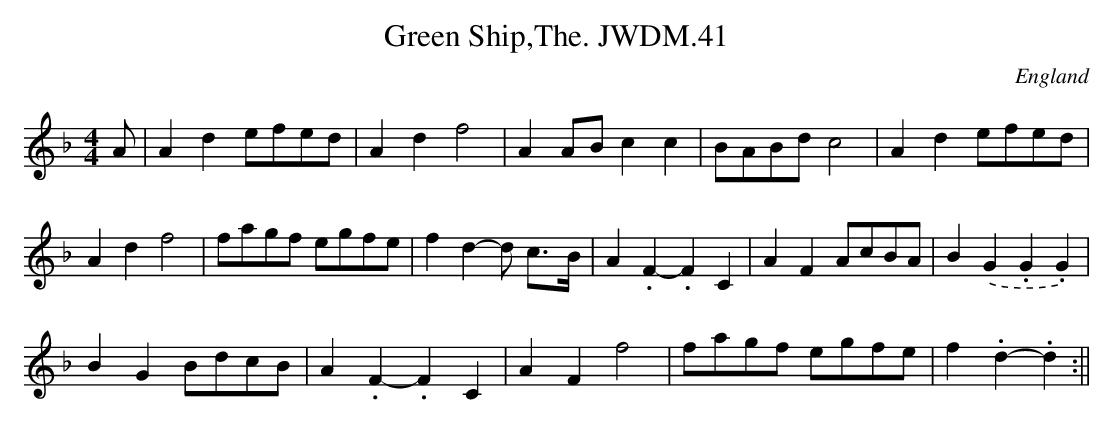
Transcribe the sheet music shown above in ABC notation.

X:1
T:Green Ship,The. JWDM.41
M:4/4
L:1/8
O:England
K:F
A|A2d2 efed|A2d2f4|A2A-B c2c2|BABd c4|A2d2efed|!A2d2 f4|fagf egfe|f2d2-d
2:||
c->B|A2.F2-.F2C2|A2F2AcBA|B2 .(G2.G2.G2)|!B2G2 BdcB|A2 .F2-.F2C2|A2F2
f4|fagf egfe|f2 .d2-.d2:||
